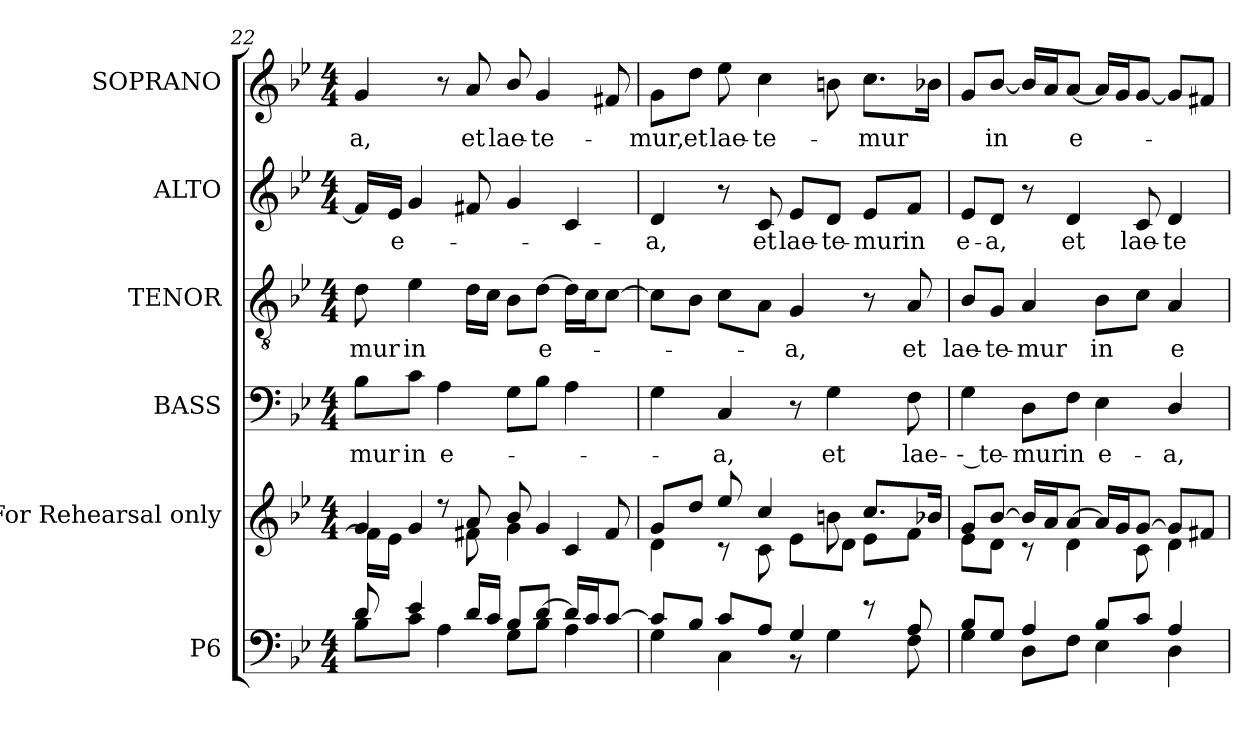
**kern	**kern	**kern	**text	**kern	**text	**kern	**text	**kern	**text
*part6	*part5	*part4	*part4	*part3	*part3	*part2	*part2	*part1	*part1
*staff6	*staff5	*staff4	*staff4	*staff3	*staff3	*staff2	*staff2	*staff1	*staff1
*I"P6	*I"For Rehearsal  only	*I"BASS	*	*I"TENOR	*	*I"ALTO	*	*I"SOPRANO	*
*	*	*I'B.	*	*I'T.	*	*I'A.	*	*I'S.	*
*clefF4	*clefG2	*clefF4	*	*clefGv2	*	*clefG2	*	*clefG2	*
*	*	*	*	*ITrd7c12	*	*	*	*	*
*k[b-e-]	*k[b-e-]	*k[b-e-]	*	*k[b-e-]	*	*k[b-e-]	*	*k[b-e-]	*
*B-:	*B-:	*B-:	*	*B-:	*	*B-:	*	*B-:	*
*M4/4	*M4/4	*M4/4	*	*M4/4	*	*M4/4	*	*M4/4	*
=22	=22	=22	=22	=22	=22	=22	=22	=22	=22
*^	*^	*	*	*	*	*	*	*	*
!	!	!	!	!	!LO:LY:b:color=#000000	!	!	!	!	!	!
!	!	!	!	!	!	!	!LO:LY:b:color=#000000	!	!	!	!
!	!	!	!	!	!	!	!	!	!	!	!LO:LY:b:color=#000000
8di/	8B-i\L	4gi/	16fi\LL]	8B-i\L	-mur	8Di\	-mur	16fi/LL]	.	4gi/	-a,
!	!	!	!	!	!	!	!	!	!LO:LY:b:color=#000000	!	!
.	.	.	16e-i\JJ	.	.	.	.	16e-i/JJ	e-	.	.
!	!	!	!	!	!LO:LY:b:color=#000000	!	!	!	!	!	!
!	!	!	!	!	!	!	!LO:LY:b:color=#000000	!	!	!	!
4e-i/	8ci\J	.	4gi/	8ci\J	in	4E-i\	in	4gi/	.	.	.
!	!	!	!	!	!LO:LY:b:color=#000000	!	!	!	!	!	!
.	4Ai\	8r	.	4Ai\	e-	.	.	.	.	8r	.
!	!	!	!	!	!	!	!	!	!	!	!LO:LY:b:color=#000000
16di/LL	.	8ai/	8f#Xi\	.	.	16Di\LL	.	8f#Xi/	.	8ai/	et
16ci/JJ	.	.	.	.	.	16Ci\JJ	.	.	.	.	.
!	!	!	!	!	!	!	!	!	!	!	!LO:LY:b:color=#000000
8B-i/L	8Gi\L	8b-i/	4gi\	8Gi\L	.	8BB-i\L	.	4gi/	.	8b-i/	lae-
!	!	!	!	!	!	!	!LO:LY:b:color=#000000	!	!	!	!
!	!	!	!	!	!	!	!	!	!	!	!LO:LY:b:color=#000000
[8di/J	8B-i\J	4gi/	.	8B-i\J	.	[8Di\J	e-	.	.	4gi/	-te-
16di/LL]	4Ai\	.	4ci/	4Ai\	.	16Di\LL]	.	4ci/	.	.	.
16ci/J	.	.	.	.	.	16Ci\J	.	.	.	.	.
[8ci/J	.	8f#i/	.	.	.	[8Ci\J	.	.	.	8f#Xi/	.
=23	=23	=23	=23	=23	=23	=23	=23	=23	=23	=23	=23
!	!	!	!	!	!	!	!	!	!LO:LY:b:color=#000000	!	!
!	!	!	!	!	!	!	!	!	!	!	!LO:LY:b:color=#000000
8ci/L]	4Gi\	8gi/L	4di\	4Gi\	.	8Ci\L]	.	4di/	-a,	8gi\L	-mur,
!	!	!	!	!	!	!	!	!	!	!	!LO:LY:b:color=#000000
8B-i/J	.	8ddi/J	.	.	.	8BB-i\J	.	.	.	8ddi\J	et
!	!	!	!	!	!LO:LY:b:color=#000000	!	!	!	!	!	!
!	!	!	!	!	!	!	!	!	!	!	!LO:LY:b:color=#000000
8ci/L	4Ci\	8ee-i/	8r	4Ci/	-a,	8Ci\L	.	8r	.	8ee-i\	lae-
!	!	!	!	!	!	!	!	!	!LO:LY:b:color=#000000	!	!
!	!	!	!	!	!	!	!	!	!	!	!LO:LY:b:color=#000000
8Ai/J	.	4cci/	8ci\	.	.	8AAi\J	.	8ci/	et	4cci\	-te-
!	!	!	!	!	!	!	!LO:LY:b:color=#000000	!	!	!	!
!	!	!	!	!	!	!	!	!	!LO:LY:b:color=#000000	!	!
4Gi/	8r	.	8e-i\L	8r	.	4GGi/	-a,	8e-i/L	lae-	.	.
!	!	!	!	!	!LO:LY:b:color=#000000	!	!	!	!	!	!
!	!	!	!	!	!	!	!	!	!LO:LY:b:color=#000000	!	!
.	4Gi\	8bni\	8di\J	4Gi\	et	.	.	8di/J	-te-	8bni\	.
!	!	!	!	!	!	!	!	!	!LO:LY:b:color=#000000	!	!
!	!	!	!	!	!	!	!	!	!	!	!LO:LY:b:color=#000000
8r	.	8.cci/L	8e-i\L	.	.	8r	.	8e-i/L	-mur	8.cci\L	-mur
!	!	!	!	!	!LO:LY:b:color=#000000	!	!	!	!	!	!
!	!	!	!	!	!	!	!LO:LY:b:color=#000000	!	!	!	!
!	!	!	!	!	!	!	!	!	!LO:LY:b:color=#000000	!	!
8Ai/	8Fi\	.	8fi\J	8Fi\	lae-	8AAi/	et	8fi/J	in	.	.
.	.	16b-Xi/Jk	.	.	.	.	.	.	.	16b-Xi\Jk	.
!!LO:PB:g=z
=24	=24	=24	=24	=24	=24	=24	=24	=24	=24	=24	=24
!	!	!	!	!	!LO:LY:b:color=#000000	!	!	!	!	!	!
!	!	!	!	!	!	!	!LO:LY:b:color=#000000	!	!	!	!
!	!	!	!	!	!	!	!	!	!LO:LY:b:color=#000000	!	!
8B-i/L	4Gi\	8gi/L	8e-i\L	4Gi\	-- te-	8BB-i/L	- lae-	8e-i/L	e-	8gi/L	.
!	!	!	!	!	!	!	!LO:LY:b:color=#000000	!	!	!	!
!	!	!	!	!	!	!	!	!	!LO:LY:b:color=#000000	!	!
!	!	!	!	!	!	!	!	!	!	!	!LO:LY:b:color=#000000
8Gi/J	.	[8b-i/J	8di\J	.	.	8GGi/J	-te-	8di/J	-a,	[8b-i/J	in
!	!	!	!	!	!LO:LY:b:color=#000000	!	!	!	!	!	!
!	!	!	!	!	!	!	!LO:LY:b:color=#000000	!	!	!	!
4Ai/	8Di\L	16b-i/LL]	8r	8Di\L	-mur	4AAi/	-mur	8r	.	16b-i/LL]	.
.	.	16ai/J	.	.	.	.	.	.	.	16ai/J	.
!	!	!	!	!	!LO:LY:b:color=#000000	!	!	!	!	!	!
!	!	!	!	!	!	!	!	!	!LO:LY:b:color=#000000	!	!
!	!	!	!	!	!	!	!	!	!	!	!LO:LY:b:color=#000000
.	8Fi\J	[8ai/J	4di\	8Fi\J	in	.	.	4di/	et	[8ai/J	e-
!	!	!	!	!	!LO:LY:b:color=#000000	!	!	!	!	!	!
!	!	!	!	!	!	!	!LO:LY:b:color=#000000	!	!	!	!
8B-i/L	4E-i\	16ai/LL]	.	4E-i\	e-	8BB-i\L	in	.	.	16ai/LL]	.
.	.	16gi/J	.	.	.	.	.	.	.	16gi/J	.
!	!	!	!	!	!	!	!	!	!LO:LY:b:color=#000000	!	!
8ci/J	.	[8gi/J	8ci\	.	.	8Ci\J	.	8ci/	lae-	[8gi/J	.
!	!	!	!	!	!LO:LY:b:color=#000000	!	!	!	!	!	!
!	!	!	!	!	!	!	!LO:LY:b:color=#000000	!	!	!	!
!	!	!	!	!	!	!	!	!	!LO:LY:b:color=#000000	!	!
4Ai/	4Di\	8gi/L]	4di\	4Di/	-a,	4AAi/	e-	4di/	-te-	8gi/L]	.
.	.	8f#Xi/J	.	.	.	.	.	.	.	8f#Xi/J	.
*v	*v	*	*	*	*	*	*	*	*	*	*
*	*v	*v	*	*	*	*	*	*	*	*
=	=	=	=	=	=	=	=	=	=
*-	*-	*-	*-	*-	*-	*-	*-	*-	*-
